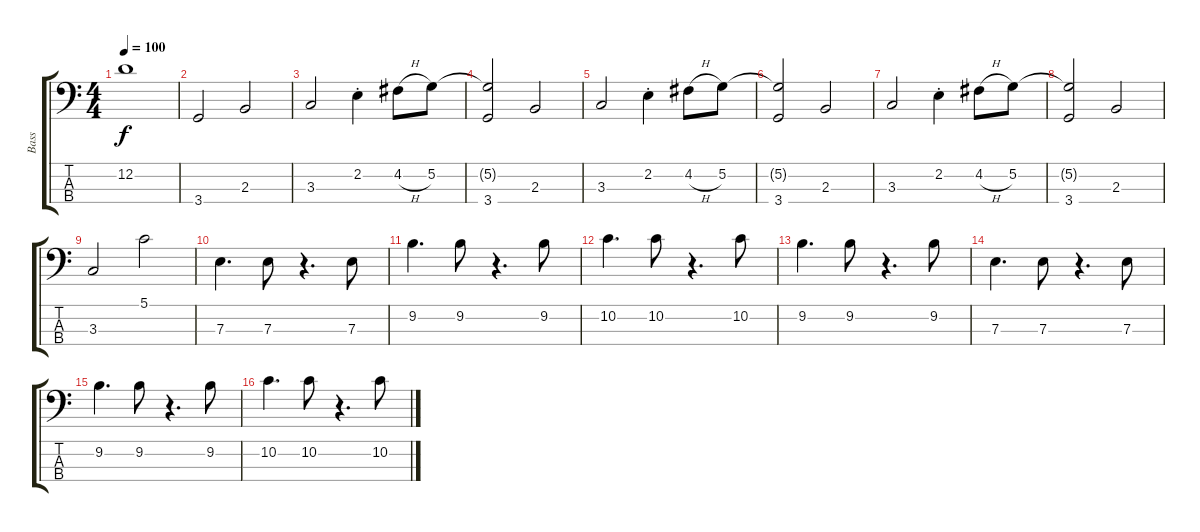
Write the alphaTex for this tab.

\track ("Bass" "Bass") {instrument electricbassfinger}
\staff {score tabs}
\tuning (G2 D2 A1 E1) {hide}
\ts (4 4)
\tempo 100
\clef f4
\ks c
12.2.1{dy f} |
3.4.2 2.3.2 |
3.3.2 2.2{st}.4 4.2{h}.8 5.2.8 |
(5.2{t} 3.4).2 2.3.2 |
3.3.2 2.2{st}.4 4.2{h}.8 5.2.8 |
(5.2{t} 3.4).2 2.3.2 |
3.3.2 2.2{st}.4 4.2{h}.8 5.2.8 |
(5.2{t} 3.4).2 2.3.2 |
3.3.2 5.1.2 |
7.3.4{d} 7.3.8 r.4{d} 7.3.8 |
9.2.4{d} 9.2.8 r.4{d} 9.2.8 |
10.2.4{d} 10.2.8 r.4{d} 10.2.8 |
9.2.4{d} 9.2.8 r.4{d} 9.2.8 |
7.3.4{d} 7.3.8 r.4{d} 7.3.8 |
9.2.4{d} 9.2.8 r.4{d} 9.2.8 |
10.2.4{d} 10.2.8 r.4{d} 10.2.8
